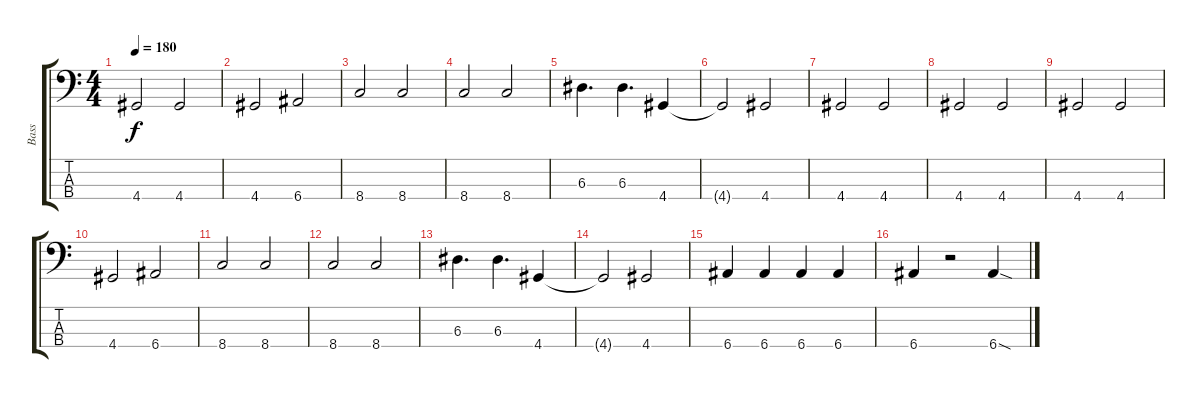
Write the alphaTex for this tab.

\track ("Bass" "Bass") {instrument electricbassfinger}
\staff {score tabs}
\tuning (G2 D2 A1 E1) {hide}
\ts (4 4)
\tempo 180
\clef f4
\ks c
4.4.2{dy f} 4.4.2 |
4.4.2 6.4.2 |
8.4.2 8.4.2 |
8.4.2 8.4.2 |
6.3.4{d} 6.3.4{d} 4.4.4 |
4.4{t}.2 4.4.2 |
4.4.2 4.4.2 |
4.4.2 4.4.2 |
4.4.2 4.4.2 |
4.4.2 6.4.2 |
8.4.2 8.4.2 |
8.4.2 8.4.2 |
6.3.4{d} 6.3.4{d} 4.4.4 |
4.4{t}.2 4.4.2 |
6.4.4 6.4.4 6.4.4 6.4.4 |
6.4.4 r.2 6.4{sod}.4
